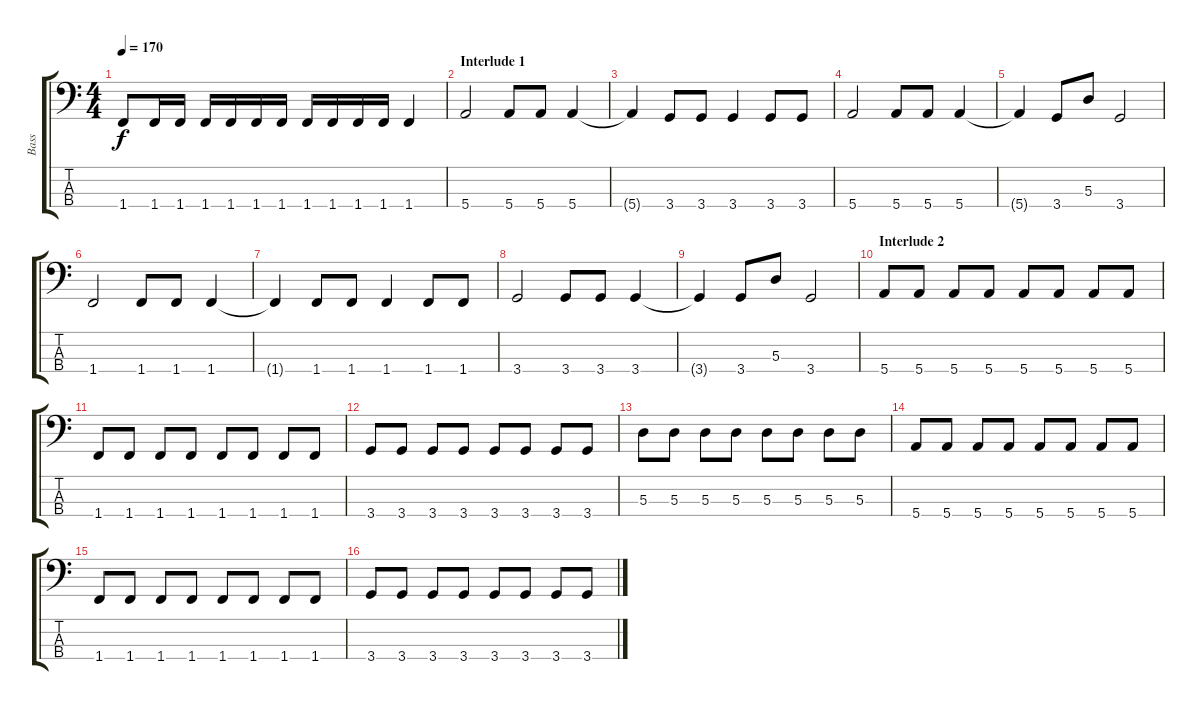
\track ("Bass" "Bass") {instrument electricbasspick}
\staff {score tabs}
\tuning (G2 D2 A1 E1) {hide}
\ts (4 4)
\tempo 170
\clef f4
\ks c
1.4.8{dy f} 1.4.16 1.4.16 1.4.16 1.4.16 1.4.16 1.4.16 1.4.16 1.4.16 1.4.16 1.4.16 1.4.4 |
\section ("" "Interlude 1")
5.4.2 5.4.8 5.4.8 5.4.4 |
5.4{t}.4 3.4.8 3.4.8 3.4.4 3.4.8 3.4.8 |
5.4.2 5.4.8 5.4.8 5.4.4 |
5.4{t}.4 3.4.8 5.3.8 3.4.2 |
1.4.2 1.4.8 1.4.8 1.4.4 |
1.4{t}.4 1.4.8 1.4.8 1.4.4 1.4.8 1.4.8 |
3.4.2 3.4.8 3.4.8 3.4.4 |
3.4{t}.4 3.4.8 5.3.8 3.4.2 |
\section ("" "Interlude 2")
5.4.8 5.4.8 5.4.8 5.4.8 5.4.8 5.4.8 5.4.8 5.4.8 |
1.4.8 1.4.8 1.4.8 1.4.8 1.4.8 1.4.8 1.4.8 1.4.8 |
3.4.8 3.4.8 3.4.8 3.4.8 3.4.8 3.4.8 3.4.8 3.4.8 |
5.3.8 5.3.8 5.3.8 5.3.8 5.3.8 5.3.8 5.3.8 5.3.8 |
5.4.8 5.4.8 5.4.8 5.4.8 5.4.8 5.4.8 5.4.8 5.4.8 |
1.4.8 1.4.8 1.4.8 1.4.8 1.4.8 1.4.8 1.4.8 1.4.8 |
3.4.8 3.4.8 3.4.8 3.4.8 3.4.8 3.4.8 3.4.8 3.4.8
